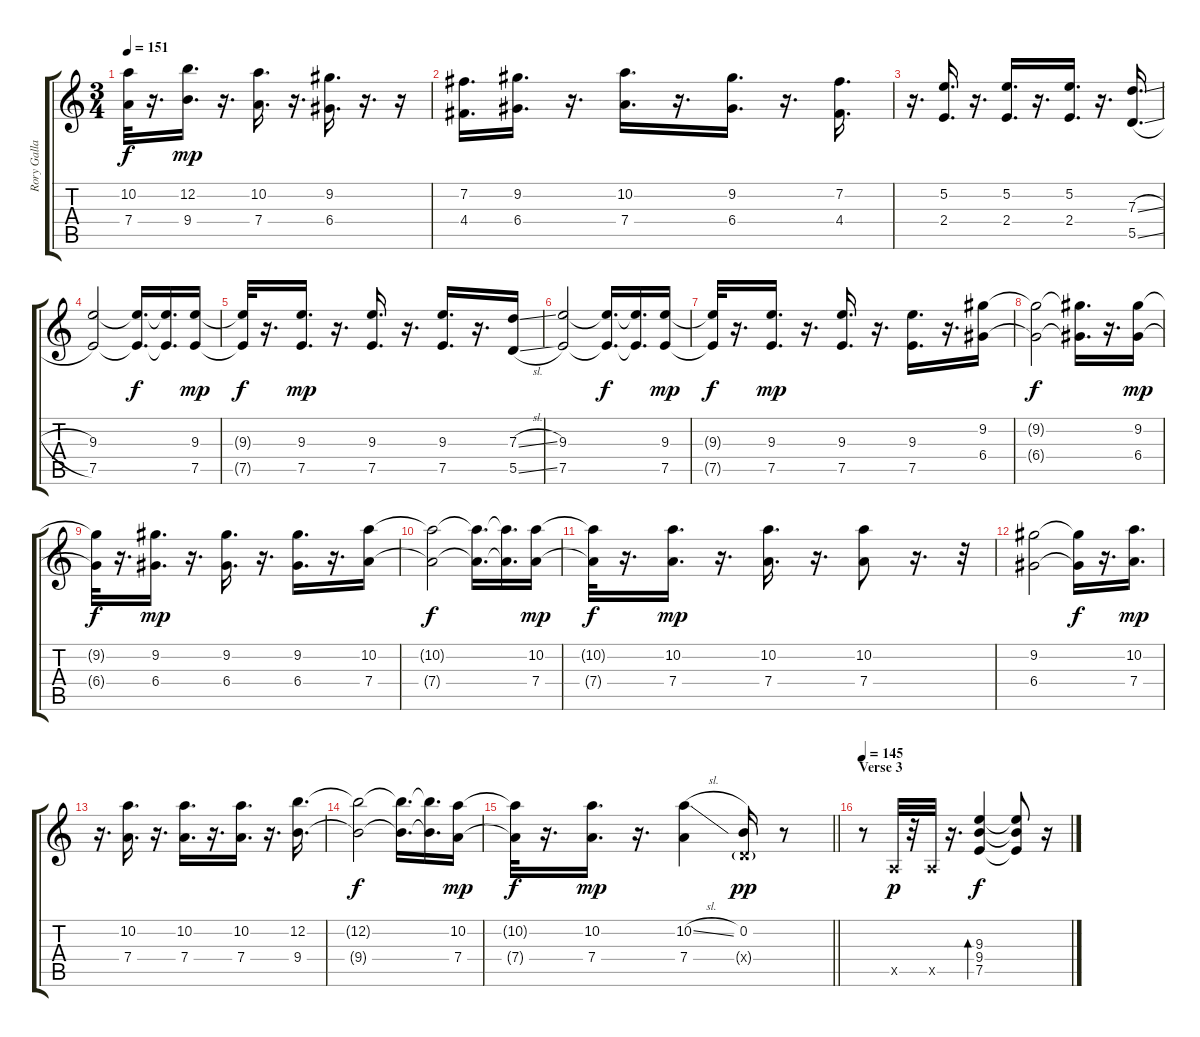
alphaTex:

\track ("Rory Gallagher" "Rory Galla") {instrument overdrivenguitar}
\staff {score tabs}
\tuning (E4 B3 G3 D3 A2 E2) {hide}
\ts (3 4)
\tempo 151
\clef g2
\ks c
(10.2{t} 7.4{t}).32{dy f} r.16{d} (12.2 9.4).16{d dy mp} r.16{d} (10.2 7.4).16{d} r.16{d} (9.2 6.4).16{d} r.16{d} r.16 |
(7.2 4.4).16{d} (9.2 6.4).16{d} r.16{d} (10.2 7.4).16{d} r.16{d} (9.2 6.4).16{d} r.16{d} (7.2 4.4).16{d} |
r.16{d} (5.2 2.4).16{d} r.16{d} (5.2 2.4).16{d} r.16{d} (5.2 2.4).16{d} r.16{d} (7.3{sl} 5.5{sl}).16{d} |
(9.3 7.5).2 (9.3{t} 7.5{t}).16{d dy f} (9.3{t} 7.5{t}).16{d} (9.3 7.5).16{dy mp} |
(9.3{t} 7.5{t}).32{dy f} r.16{d} (9.3 7.5).16{d dy mp} r.16{d} (9.3 7.5).16{d} r.16{d} (9.3 7.5).16{d} r.16{d} (7.3{sl} 5.5{sl}).16 |
(9.3 7.5).2 (9.3{t} 7.5{t}).16{d dy f} (9.3{t} 7.5{t}).16{d} (9.3 7.5).16{dy mp} |
(9.3{t} 7.5{t}).32{dy f} r.16{d} (9.3 7.5).16{d dy mp} r.16{d} (9.3 7.5).16{d} r.16{d} (9.3 7.5).16{d} r.16{d} (9.2 6.4).16 |
(9.2{t} 6.4{t}).2{dy f} (9.2{t} 6.4{t}).16{d} r.16{d} (9.2 6.4).16{dy mp} |
(9.2{t} 6.4{t}).32{dy f} r.16{d} (9.2 6.4).16{d dy mp} r.16{d} (9.2 6.4).16{d} r.16{d} (9.2 6.4).16{d} r.16{d} (10.2 7.4).16 |
(10.2{t} 7.4{t}).2{dy f} (10.2{t} 7.4{t}).16{d} (10.2{t} 7.4{t}).16{d} (10.2 7.4).16{dy mp} |
(10.2{t} 7.4{t}).32{dy f} r.16{d} (10.2 7.4).16{d dy mp} r.16{d} (10.2 7.4).16{d} r.16{d} (10.2 7.4).8 r.16{d} r.32 |
(9.2 6.4).2 (9.2{t} 6.4{t}).16{dy f} r.16{d} (10.2 7.4).16{d dy mp} |
r.16{d} (10.2 7.4).16{d} r.16{d} (10.2 7.4).16{d} r.16{d} (10.2 7.4).16{d} r.16{d} (12.2 9.4).16{d} |
(12.2{t} 9.4{t}).2{dy f} (12.2{t} 9.4{t}).16{d} (12.2{t} 9.4{t}).16{d} (10.2 7.4).16{dy mp} |
\barLineRight lightlight
(10.2{t} 7.4{t}).32{dy f} r.16{d} (10.2 7.4).16{d dy mp} r.16{d} (10.2{sl} 7.4).4 (0.2 0.4{g x}).16{dy pp} r.8 |
\section ("" "Verse 3")
\tempo 145
r.8 0.5{x}.32{dy p} r.32 0.5{x}.32 r.16{d} (9.3 9.4 7.5).4{bd 120 dy f} (9.3{t} 9.4{t} 7.5{t}).8 r.16
